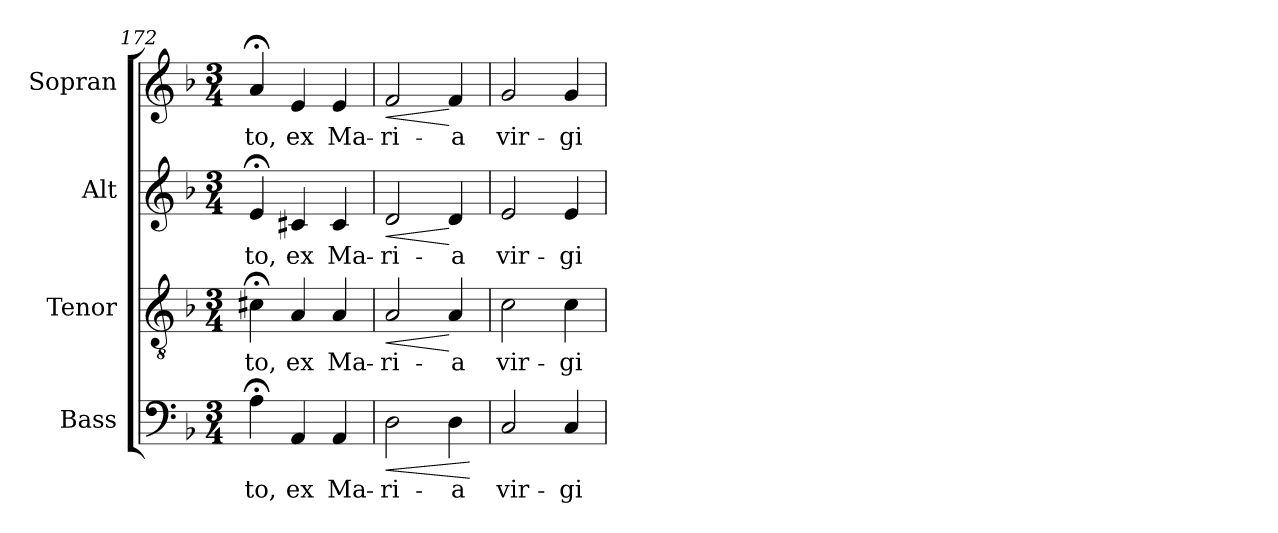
**kern	**text	**dynam	**kern	**text	**dynam	**kern	**text	**dynam	**kern	**text	**dynam
*part4	*part4	*part4	*part3	*part3	*part3	*part2	*part2	*part2	*part1	*part1	*part1
*staff4	*staff4	*staff4	*staff3	*staff3	*staff3	*staff2	*staff2	*staff2	*staff1	*staff1	*staff1
*I"Bass	*	*	*I"Tenor	*	*	*I"Alt	*	*	*I"Sopran	*	*
*I'B.	*	*	*I'T.	*	*	*I'A.	*	*	*I'S.	*	*
*clefF4	*	*	*clefGv2	*	*	*clefG2	*	*	*clefG2	*	*
*k[b-]	*	*	*k[b-]	*	*	*k[b-]	*	*	*k[b-]	*	*
*F:	*	*	*F:	*	*	*F:	*	*	*F:	*	*
*M3/4	*	*	*M3/4	*	*	*M3/4	*	*	*M3/4	*	*
=172	=172	=172	=172	=172	=172	=172	=172	=172	=172	=172	=172
!	!LO:LY:b	!	!	!LO:LY:b	!	!	!LO:LY:b	!	!	!LO:LY:b	!
4A;<\	-to,	.	4c#X;<\	-to,	.	4e;</	-to,	.	4a;</	-to,	.
!	!LO:LY:b	!	!	!LO:LY:b	!	!	!LO:LY:b	!	!	!LO:LY:b	!
4AA/	ex	.	4A/	ex	.	4c#X/	ex	.	4e/	ex	.
!	!LO:LY:b	!	!	!LO:LY:b	!	!	!LO:LY:b	!	!	!LO:LY:b	!
4AA/	Ma-	.	4A/	Ma-	.	4c#/	Ma-	.	4e/	Ma-	.
=173	=173	=173	=173	=173	=173	=173	=173	=173	=173	=173	=173
!	!LO:LY:b	!LO:HP:b	!	!LO:LY:b	!LO:HP:b	!	!LO:LY:b	!LO:HP:b	!	!LO:LY:b	!LO:HP:b
2D\	-ri-	<	2A/	-ri-	<	2d/	-ri-	<	2f/	-ri-	<
!	!LO:LY:b	!	!	!LO:LY:b	!	!	!LO:LY:b	!	!	!LO:LY:b	!
4D\	-a	.	4A/	-a	[	4d/	-a	[	4f/	-a	[
.	.	[	.	.	.	.	.	.	.	.	.
!!LO:LB:g=z
=174	=174	=174	=174	=174	=174	=174	=174	=174	=174	=174	=174
!	!LO:LY:b	!	!	!LO:LY:b	!	!	!LO:LY:b	!	!	!LO:LY:b	!
2C/	vir-	.	2c\	vir-	.	2e/	vir-	.	2g/	vir-	.
!	!LO:LY:b	!	!	!LO:LY:b	!	!	!LO:LY:b	!	!	!LO:LY:b	!
4C/	-gi-	.	4c\	-gi-	.	4e/	-gi-	.	4g/	-gi-	.
=	=	=	=	=	=	=	=	=	=	=	=
*-	*-	*-	*-	*-	*-	*-	*-	*-	*-	*-	*-
